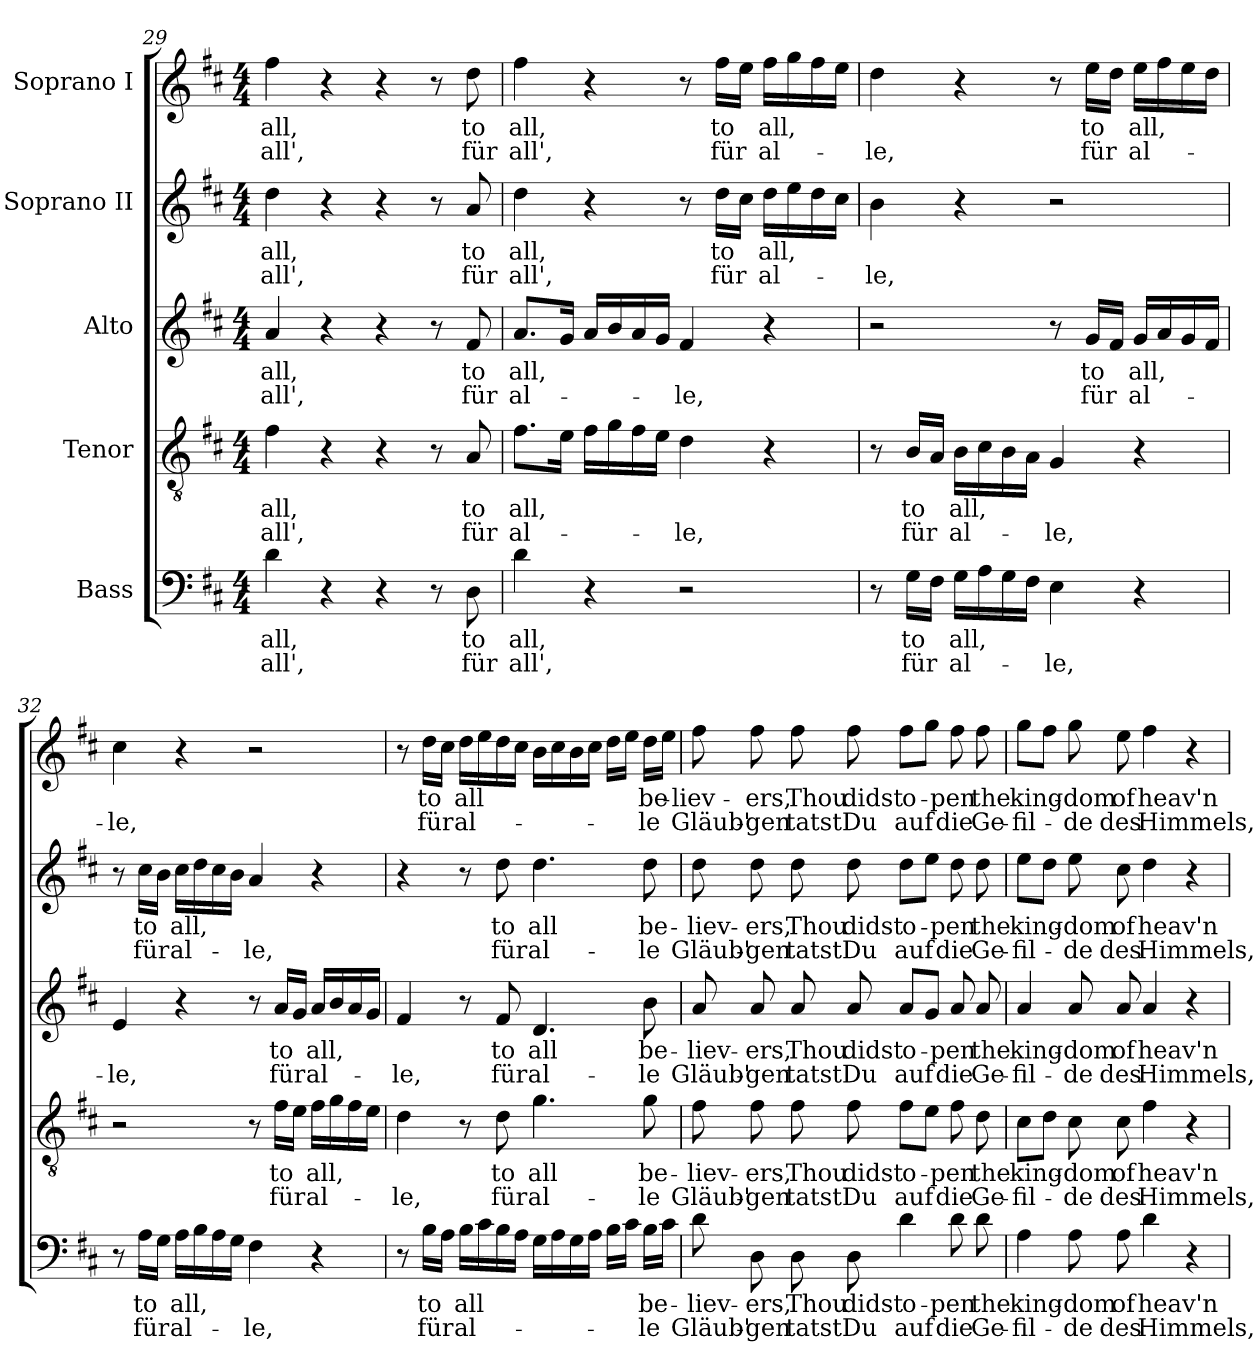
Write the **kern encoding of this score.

**kern	**text	**text	**kern	**text	**text	**kern	**text	**text	**kern	**text	**text	**kern	**text	**text
*part5	*part5	*part5	*part4	*part4	*part4	*part3	*part3	*part3	*part2	*part2	*part2	*part1	*part1	*part1
*staff5	*staff5	*staff5	*staff4	*staff4	*staff4	*staff3	*staff3	*staff3	*staff2	*staff2	*staff2	*staff1	*staff1	*staff1
*I"Bass	*	*	*I"Tenor	*	*	*I"Alto	*	*	*I"Soprano II	*	*	*I"Soprano I	*	*
*clefF4	*	*	*clefGv2	*	*	*clefG2	*	*	*clefG2	*	*	*clefG2	*	*
*k[f#c#]	*	*	*k[f#c#]	*	*	*k[f#c#]	*	*	*k[f#c#]	*	*	*k[f#c#]	*	*
*D:	*	*	*D:	*	*	*D:	*	*	*D:	*	*	*D:	*	*
*M4/4	*	*	*M4/4	*	*	*M4/4	*	*	*M4/4	*	*	*M4/4	*	*
=29	=29	=29	=29	=29	=29	=29	=29	=29	=29	=29	=29	=29	=29	=29
!	!LO:LY:b	!LO:LY:b	!	!LO:LY:b	!LO:LY:b	!	!LO:LY:b	!LO:LY:b	!	!LO:LY:b	!LO:LY:b	!	!LO:LY:b	!LO:LY:b
4d\	all,	all',	4f#\	all,	all',	4a/	all,	all',	4dd\	all,	all',	4ff#\	all,	all',
4r	.	.	4r	.	.	4r	.	.	4r	.	.	4r	.	.
4r	.	.	4r	.	.	4r	.	.	4r	.	.	4r	.	.
8r	.	.	8r	.	.	8r	.	.	8r	.	.	8r	.	.
!	!LO:LY:b	!LO:LY:b	!	!LO:LY:b	!LO:LY:b	!	!LO:LY:b	!LO:LY:b	!	!LO:LY:b	!LO:LY:b	!	!LO:LY:b	!LO:LY:b
8D\	to	für	8A/	to	für	8f#/	to	für	8a/	to	für	8dd\	to	für
=30	=30	=30	=30	=30	=30	=30	=30	=30	=30	=30	=30	=30	=30	=30
!	!LO:LY:b	!LO:LY:b	!	!LO:LY:b	!LO:LY:b	!	!LO:LY:b	!LO:LY:b	!	!LO:LY:b	!LO:LY:b	!	!LO:LY:b	!LO:LY:b
4d\	all,	all',	8.f#\L	all,	al-	8.a/L	all,	al-	4dd\	all,	all',	4ff#\	all,	all',
.	.	.	16e\Jk	.	.	16g/Jk	.	.	.	.	.	.	.	.
4r	.	.	16f#\LL	.	.	16a/LL	.	.	4r	.	.	4r	.	.
.	.	.	16g\	.	.	16b/	.	.	.	.	.	.	.	.
.	.	.	16f#\	.	.	16a/	.	.	.	.	.	.	.	.
.	.	.	16e\JJ	.	.	16g/JJ	.	.	.	.	.	.	.	.
!	!	!	!	!	!LO:LY:b	!	!	!LO:LY:b	!	!	!	!	!	!
2r	.	.	4d\	.	-le,	4f#/	.	-le,	8r	.	.	8r	.	.
!	!	!	!	!	!	!	!	!	!	!LO:LY:b	!LO:LY:b	!	!LO:LY:b	!LO:LY:b
.	.	.	.	.	.	.	.	.	16dd\LL	to	für	16ff#\LL	to	für
.	.	.	.	.	.	.	.	.	16cc#\JJ	.	.	16ee\JJ	.	.
!	!	!	!	!	!	!	!	!	!	!LO:LY:b	!LO:LY:b	!	!LO:LY:b	!LO:LY:b
.	.	.	4r	.	.	4r	.	.	16dd\LL	all,	al-	16ff#\LL	all,	al-
.	.	.	.	.	.	.	.	.	16ee\	.	.	16gg\	.	.
.	.	.	.	.	.	.	.	.	16dd\	.	.	16ff#\	.	.
.	.	.	.	.	.	.	.	.	16cc#\JJ	.	.	16ee\JJ	.	.
!!LO:LB:g=z
=31	=31	=31	=31	=31	=31	=31	=31	=31	=31	=31	=31	=31	=31	=31
!	!	!	!	!	!	!	!	!	!	!	!LO:LY:b	!	!	!LO:LY:b
8r	.	.	8r	.	.	2r	.	.	4b\	.	-le,	4dd\	.	-le,
!	!LO:LY:b	!LO:LY:b	!	!LO:LY:b	!LO:LY:b	!	!	!	!	!	!	!	!	!
16G\LL	to	für	16B/LL	to	für	.	.	.	.	.	.	.	.	.
16F#\JJ	.	.	16A/JJ	.	.	.	.	.	.	.	.	.	.	.
!	!LO:LY:b	!LO:LY:b	!	!LO:LY:b	!LO:LY:b	!	!	!	!	!	!	!	!	!
16G\LL	all,	al-	16B\LL	all,	al-	.	.	.	4r	.	.	4r	.	.
16A\	.	.	16c#\	.	.	.	.	.	.	.	.	.	.	.
16G\	.	.	16B\	.	.	.	.	.	.	.	.	.	.	.
16F#\JJ	.	.	16A\JJ	.	.	.	.	.	.	.	.	.	.	.
!	!	!LO:LY:b	!	!	!LO:LY:b	!	!	!	!	!	!	!	!	!
4E\	.	-le,	4G/	.	-le,	8r	.	.	2r	.	.	8r	.	.
!	!	!	!	!	!	!	!LO:LY:b	!LO:LY:b	!	!	!	!	!LO:LY:b	!LO:LY:b
.	.	.	.	.	.	16g/LL	to	für	.	.	.	16ee\LL	to	für
.	.	.	.	.	.	16f#/JJ	.	.	.	.	.	16dd\JJ	.	.
!	!	!	!	!	!	!	!LO:LY:b	!LO:LY:b	!	!	!	!	!LO:LY:b	!LO:LY:b
4r	.	.	4r	.	.	16g/LL	all,	al-	.	.	.	16ee\LL	all,	al-
.	.	.	.	.	.	16a/	.	.	.	.	.	16ff#\	.	.
.	.	.	.	.	.	16g/	.	.	.	.	.	16ee\	.	.
.	.	.	.	.	.	16f#/JJ	.	.	.	.	.	16dd\JJ	.	.
=32	=32	=32	=32	=32	=32	=32	=32	=32	=32	=32	=32	=32	=32	=32
!	!	!	!	!	!	!	!	!LO:LY:b	!	!	!	!	!	!LO:LY:b
8r	.	.	2r	.	.	4e/	.	-le,	8r	.	.	4cc#\	.	-le,
!	!LO:LY:b	!LO:LY:b	!	!	!	!	!	!	!	!LO:LY:b	!LO:LY:b	!	!	!
16A\LL	to	für	.	.	.	.	.	.	16cc#\LL	to	für	.	.	.
16G\JJ	.	.	.	.	.	.	.	.	16b\JJ	.	.	.	.	.
!	!LO:LY:b	!LO:LY:b	!	!	!	!	!	!	!	!LO:LY:b	!LO:LY:b	!	!	!
16A\LL	all,	al-	.	.	.	4r	.	.	16cc#\LL	all,	al-	4r	.	.
16B\	.	.	.	.	.	.	.	.	16dd\	.	.	.	.	.
16A\	.	.	.	.	.	.	.	.	16cc#\	.	.	.	.	.
16G\JJ	.	.	.	.	.	.	.	.	16b\JJ	.	.	.	.	.
!	!	!LO:LY:b	!	!	!	!	!	!	!	!	!LO:LY:b	!	!	!
4F#\	.	-le,	8r	.	.	8r	.	.	4a/	.	-le,	2r	.	.
!	!	!	!	!LO:LY:b	!LO:LY:b	!	!LO:LY:b	!LO:LY:b	!	!	!	!	!	!
.	.	.	16f#\LL	to	für	16a/LL	to	für	.	.	.	.	.	.
.	.	.	16e\JJ	.	.	16g/JJ	.	.	.	.	.	.	.	.
!	!	!	!	!LO:LY:b	!LO:LY:b	!	!LO:LY:b	!LO:LY:b	!	!	!	!	!	!
4r	.	.	16f#\LL	all,	al-	16a/LL	all,	al-	4r	.	.	.	.	.
.	.	.	16g\	.	.	16b/	.	.	.	.	.	.	.	.
.	.	.	16f#\	.	.	16a/	.	.	.	.	.	.	.	.
.	.	.	16e\JJ	.	.	16g/JJ	.	.	.	.	.	.	.	.
=33	=33	=33	=33	=33	=33	=33	=33	=33	=33	=33	=33	=33	=33	=33
!	!	!	!	!	!LO:LY:b	!	!	!LO:LY:b	!	!	!	!	!	!
8r	.	.	4d\	.	-le,	4f#/	.	-le,	4r	.	.	8r	.	.
!	!LO:LY:b	!LO:LY:b	!	!	!	!	!	!	!	!	!	!	!LO:LY:b	!LO:LY:b
16B\LL	to	für	.	.	.	.	.	.	.	.	.	16dd\LL	to	für
16A\JJ	.	.	.	.	.	.	.	.	.	.	.	16cc#\JJ	.	.
!	!LO:LY:b	!LO:LY:b	!	!	!	!	!	!	!	!	!	!	!LO:LY:b	!LO:LY:b
16B\LL	all	al-	8r	.	.	8r	.	.	8r	.	.	16dd\LL	all	al-
16c#\	.	.	.	.	.	.	.	.	.	.	.	16ee\	.	.
!	!	!	!	!LO:LY:b	!LO:LY:b	!	!LO:LY:b	!LO:LY:b	!	!LO:LY:b	!LO:LY:b	!	!	!
16B\	.	.	8d\	to	für	8f#/	to	für	8dd\	to	für	16dd\	.	.
16A\JJ	.	.	.	.	.	.	.	.	.	.	.	16cc#\JJ	.	.
!	!	!	!	!LO:LY:b	!LO:LY:b	!	!LO:LY:b	!LO:LY:b	!	!LO:LY:b	!LO:LY:b	!	!	!
16G\LL	.	.	4.g\	all	al-	4.d/	all	al-	4.dd\	all	al-	16b\LL	.	.
16A\	.	.	.	.	.	.	.	.	.	.	.	16cc#\	.	.
16G\	.	.	.	.	.	.	.	.	.	.	.	16b\	.	.
16A\JJ	.	.	.	.	.	.	.	.	.	.	.	16cc#\JJ	.	.
16B\LL	.	.	.	.	.	.	.	.	.	.	.	16dd\LL	.	.
16c#\JJ	.	.	.	.	.	.	.	.	.	.	.	16ee\JJ	.	.
!	!LO:LY:b	!LO:LY:b	!	!LO:LY:b	!LO:LY:b	!	!LO:LY:b	!LO:LY:b	!	!LO:LY:b	!LO:LY:b	!	!LO:LY:b	!LO:LY:b
16B\LL	be-	-le	8g\	be-	-le	8b\	be-	-le	8dd\	be-	-le	16dd\LL	be-	-le
16c#\JJ	.	.	.	.	.	.	.	.	.	.	.	16ee\JJ	.	.
!!LO:PB:g=z
=34	=34	=34	=34	=34	=34	=34	=34	=34	=34	=34	=34	=34	=34	=34
!	!LO:LY:b	!LO:LY:b	!	!LO:LY:b	!LO:LY:b	!	!LO:LY:b	!LO:LY:b	!	!LO:LY:b	!LO:LY:b	!	!LO:LY:b	!LO:LY:b
8d\	-liev-	Gläub'-	8f#\	-liev-	Gläub'-	8a/	-liev-	Gläub'-	8dd\	-liev-	Gläub'-	8ff#\	-liev-	Gläub'-
!	!LO:LY:b	!LO:LY:b	!	!LO:LY:b	!LO:LY:b	!	!LO:LY:b	!LO:LY:b	!	!LO:LY:b	!LO:LY:b	!	!LO:LY:b	!LO:LY:b
8D\	-ers,	-gen	8f#\	-ers,	-gen	8a/	-ers,	-gen	8dd\	-ers,	-gen	8ff#\	-ers,	-gen
!	!LO:LY:b	!LO:LY:b	!	!LO:LY:b	!LO:LY:b	!	!LO:LY:b	!LO:LY:b	!	!LO:LY:b	!LO:LY:b	!	!LO:LY:b	!LO:LY:b
8D\	Thou	tatst	8f#\	Thou	tatst	8a/	Thou	tatst	8dd\	Thou	tatst	8ff#\	Thou	tatst
!	!LO:LY:b	!LO:LY:b	!	!LO:LY:b	!LO:LY:b	!	!LO:LY:b	!LO:LY:b	!	!LO:LY:b	!LO:LY:b	!	!LO:LY:b	!LO:LY:b
8D\	didst	Du	8f#\	didst	Du	8a/	didst	Du	8dd\	didst	Du	8ff#\	didst	Du
!	!LO:LY:b	!LO:LY:b	!	!LO:LY:b	!LO:LY:b	!	!LO:LY:b	!LO:LY:b	!	!LO:LY:b	!LO:LY:b	!	!LO:LY:b	!LO:LY:b
4d\	o-	auf	8f#\L	o-	auf	8a/L	o-	auf	8dd\L	o-	auf	8ff#\L	o-	auf
.	.	.	8e\J	.	.	8g/J	.	.	8ee\J	.	.	8gg\J	.	.
!	!LO:LY:b	!LO:LY:b	!	!LO:LY:b	!LO:LY:b	!	!LO:LY:b	!LO:LY:b	!	!LO:LY:b	!LO:LY:b	!	!LO:LY:b	!LO:LY:b
8d\	-pen	die	8f#\	-pen	die	8a/	-pen	die	8dd\	-pen	die	8ff#\	-pen	die
!	!LO:LY:b	!LO:LY:b	!	!LO:LY:b	!LO:LY:b	!	!LO:LY:b	!LO:LY:b	!	!LO:LY:b	!LO:LY:b	!	!LO:LY:b	!LO:LY:b
8d\	the	Ge-	8d\	the	Ge-	8a/	the	Ge-	8dd\	the	Ge-	8ff#\	the	Ge-
=35	=35	=35	=35	=35	=35	=35	=35	=35	=35	=35	=35	=35	=35	=35
!	!LO:LY:b	!LO:LY:b	!	!LO:LY:b	!LO:LY:b	!	!LO:LY:b	!LO:LY:b	!	!LO:LY:b	!LO:LY:b	!	!LO:LY:b	!LO:LY:b
4A\	king-	-fil-	8c#\L	king-	-fil-	4a/	king-	-fil-	8ee\L	king-	-fil-	8gg\L	king-	-fil-
.	.	.	8d\J	.	.	.	.	.	8dd\J	.	.	8ff#\J	.	.
!	!LO:LY:b	!LO:LY:b	!	!LO:LY:b	!LO:LY:b	!	!LO:LY:b	!LO:LY:b	!	!LO:LY:b	!LO:LY:b	!	!LO:LY:b	!LO:LY:b
8A\	-dom	-de	8c#\	-dom	-de	8a/	-dom	-de	8ee\	-dom	-de	8gg\	-dom	-de
!	!LO:LY:b	!LO:LY:b	!	!LO:LY:b	!LO:LY:b	!	!LO:LY:b	!LO:LY:b	!	!LO:LY:b	!LO:LY:b	!	!LO:LY:b	!LO:LY:b
8A\	of	des	8c#\	of	des	8a/	of	des	8cc#\	of	des	8ee\	of	des
!	!LO:LY:b	!LO:LY:b	!	!LO:LY:b	!LO:LY:b	!	!LO:LY:b	!LO:LY:b	!	!LO:LY:b	!LO:LY:b	!	!LO:LY:b	!LO:LY:b
4d\	heav'n	Himmels,	4f#\	heav'n	Himmels,	4a/	heav'n	Himmels,	4dd\	heav'n	Himmels,	4ff#\	heav'n	Himmels,
4r	.	.	4r	.	.	4r	.	.	4r	.	.	4r	.	.
=	=	=	=	=	=	=	=	=	=	=	=	=	=	=
*-	*-	*-	*-	*-	*-	*-	*-	*-	*-	*-	*-	*-	*-	*-
